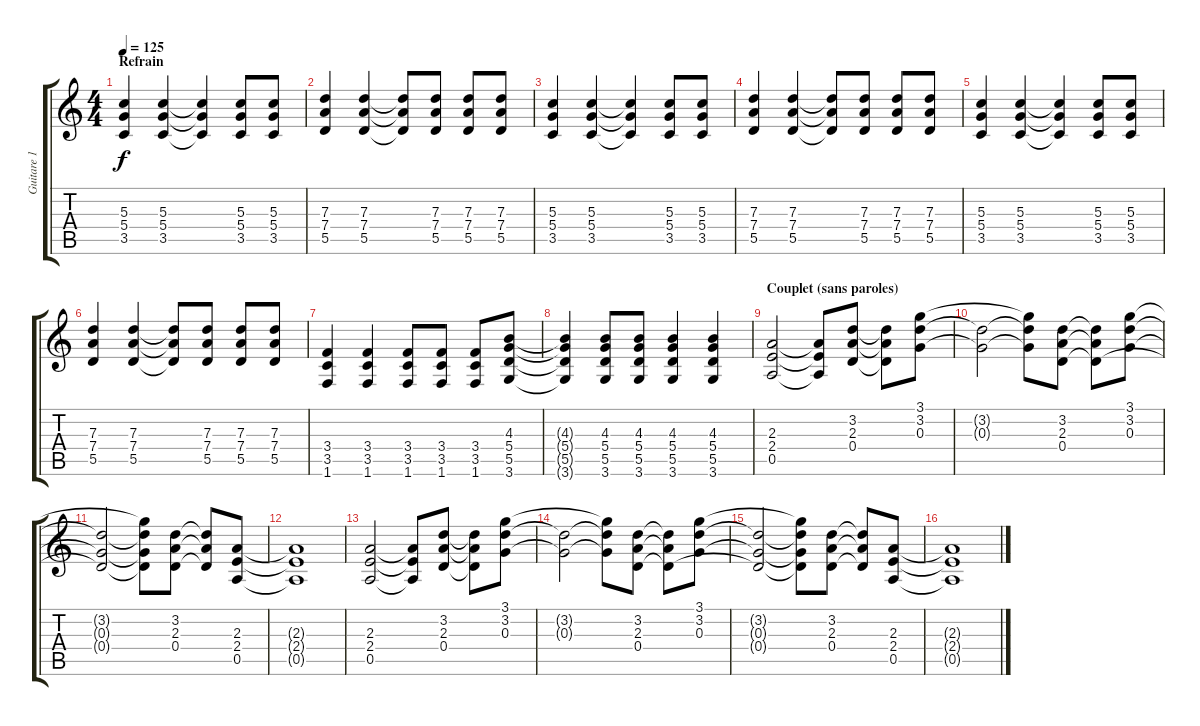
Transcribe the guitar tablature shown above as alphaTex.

\track ("Guitare 1" "Guitare 1") {instrument overdrivenguitar}
\staff {score tabs}
\tuning (E4 B3 G3 D3 A2 E2) {hide}
\ts (4 4)
\section ("" "Refrain")
\tempo 125
\clef g2
\ks c
(5.3 5.4 3.5).4{dy f} (5.3 5.4 3.5).4 (5.3{t} 5.4{t} 3.5{t}).4 (5.3 5.4 3.5).8 (5.3 5.4 3.5).8 |
(7.3 7.4 5.5).4 (7.3 7.4 5.5).4 (7.3{t} 7.4{t} 5.5{t}).8 (7.3 7.4 5.5).8 (7.3 7.4 5.5).8 (7.3 7.4 5.5).8 |
(5.3 5.4 3.5).4 (5.3 5.4 3.5).4 (5.3{t} 5.4{t} 3.5{t}).4 (5.3 5.4 3.5).8 (5.3 5.4 3.5).8 |
(7.3 7.4 5.5).4 (7.3 7.4 5.5).4 (7.3{t} 7.4{t} 5.5{t}).8 (7.3 7.4 5.5).8 (7.3 7.4 5.5).8 (7.3 7.4 5.5).8 |
(5.3 5.4 3.5).4 (5.3 5.4 3.5).4 (5.3{t} 5.4{t} 3.5{t}).4 (5.3 5.4 3.5).8 (5.3 5.4 3.5).8 |
(7.3 7.4 5.5).4 (7.3 7.4 5.5).4 (7.3{t} 7.4{t} 5.5{t}).8 (7.3 7.4 5.5).8 (7.3 7.4 5.5).8 (7.3 7.4 5.5).8 |
(3.4 3.5 1.6).4 (3.4 3.5 1.6).4 (3.4 3.5 1.6).8 (3.4 3.5 1.6).8 (3.4 3.5 1.6).8 (4.3 5.4 5.5 3.6).8 |
(4.3{t} 5.4{t} 5.5{t} 3.6{t}).4 (4.3 5.4 5.5 3.6).8 (4.3 5.4 5.5 3.6).8 (4.3 5.4 5.5 3.6).4 (4.3 5.4 5.5 3.6).4 |
\section ("" "Couplet (sans paroles)")
(2.3 2.4 0.5).2 (2.3{t} 2.4{t} 0.5{t}).8 (3.2 2.3 0.4).8 (3.2{t} 2.3{t} 0.4{t}).8 (3.1 3.2 0.3).8 |
(3.2{t} 0.3{t}).2 (3.1{t} 3.2{t} 0.3{t}).8 (3.2 2.3 0.4).8 (3.2{t} 2.3{t} 0.4{t}).8 (3.1 3.2 0.3).8 |
(3.2{t} 0.3{t} 0.4{t}).2 (3.1{t} 3.2{t} 0.3{t} 0.4{t}).8 (3.2 2.3 0.4).8 (3.2{t} 2.3{t} 0.4{t}).8 (2.3 2.4 0.5).8 |
(2.3{t} 2.4{t} 0.5{t}).1 |
(2.3 2.4 0.5).2 (2.3{t} 2.4{t} 0.5{t}).8 (3.2 2.3 0.4).8 (3.2{t} 2.3{t} 0.4{t}).8 (3.1 3.2 0.3).8 |
(3.2{t} 0.3{t}).2 (3.1{t} 3.2{t} 0.3{t}).8 (3.2 2.3 0.4).8 (3.2{t} 2.3{t} 0.4{t}).8 (3.1 3.2 0.3).8 |
(3.2{t} 0.3{t} 0.4{t}).2 (3.1{t} 3.2{t} 0.3{t} 0.4{t}).8 (3.2 2.3 0.4).8 (3.2{t} 2.3{t} 0.4{t}).8 (2.3 2.4 0.5).8 |
(2.3{t} 2.4{t} 0.5{t}).1
